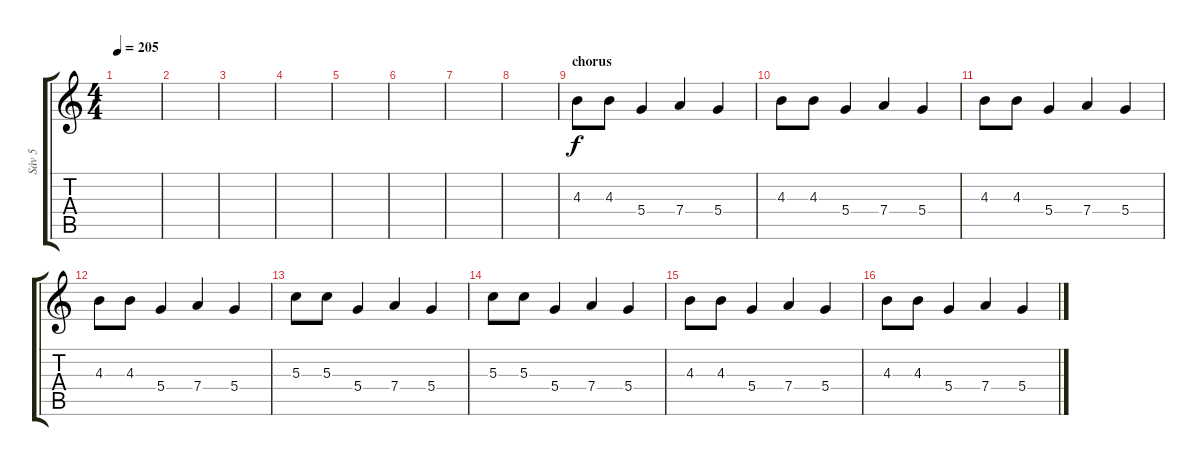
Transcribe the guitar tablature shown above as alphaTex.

\track ("Sáv 5" "Sáv 5") {instrument distortionguitar}
\staff {score tabs}
\tuning (E4 B3 G3 D3 A2 E2) {hide}
\ts (4 4)
\tempo 205
\clef g2
\ks c
|
|
|
|
|
|
|
|
\section ("" "chorus")
4.3.8 4.3.8 5.4.4 7.4.4 5.4.4 |
4.3.8 4.3.8 5.4.4 7.4.4 5.4.4 |
4.3.8 4.3.8 5.4.4 7.4.4 5.4.4 |
4.3.8 4.3.8 5.4.4 7.4.4 5.4.4 |
5.3.8 5.3.8 5.4.4 7.4.4 5.4.4 |
5.3.8 5.3.8 5.4.4 7.4.4 5.4.4 |
4.3.8 4.3.8 5.4.4 7.4.4 5.4.4 |
4.3.8 4.3.8 5.4.4 7.4.4 5.4.4
